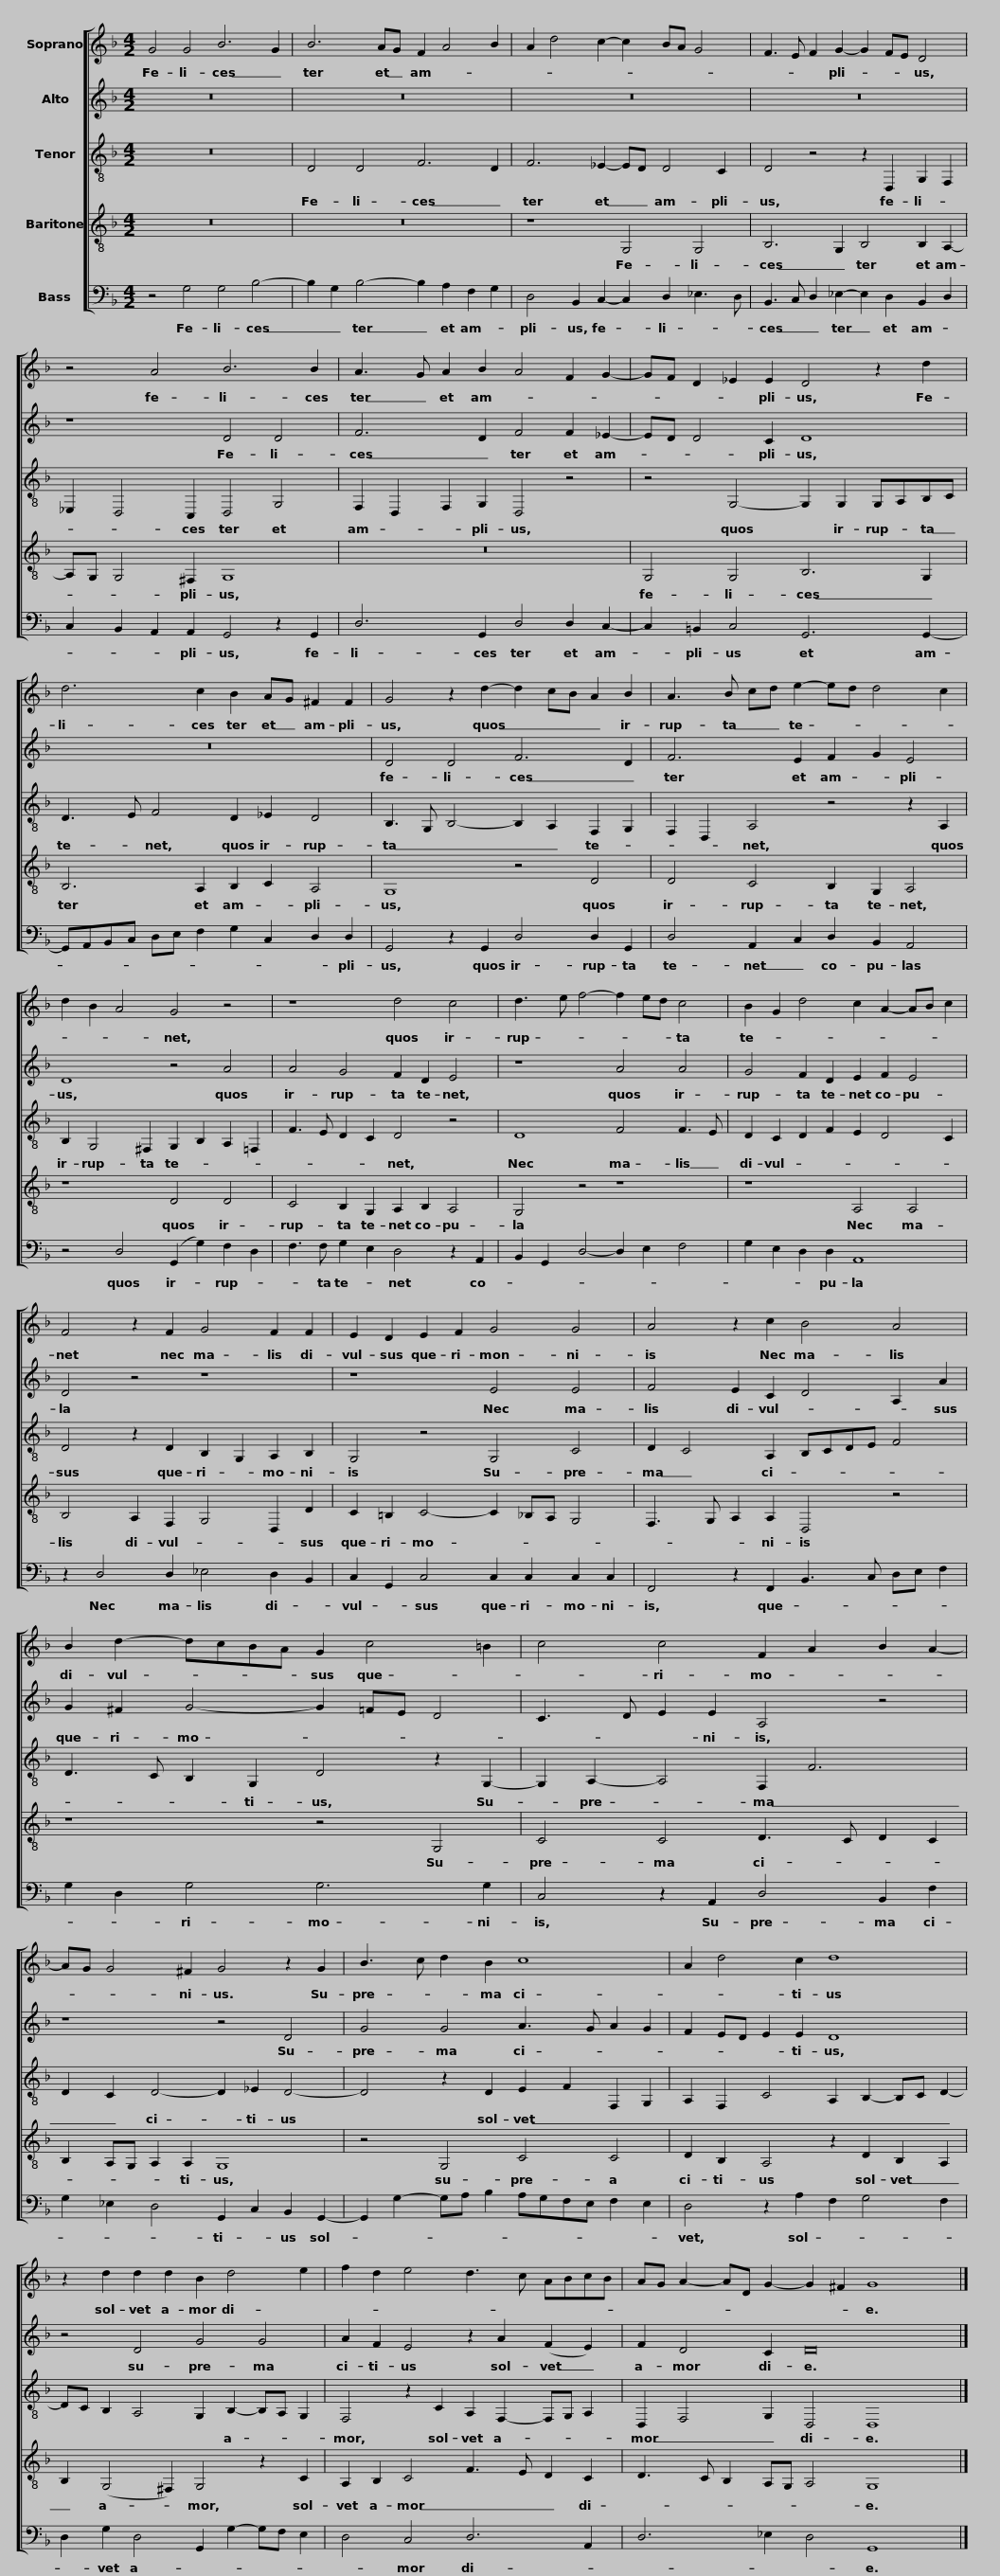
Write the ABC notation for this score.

X:1
%%score [ 1 2 3 4 5 ]
L:1/8
M:4/2
I:linebreak $
K:F
V:1 treble
V:2 treble
V:3 treble-8
V:4 treble-8
V:5 bass
V:1
 G4 G4 B6 G2 | B6 AG F2 A4 B2 | A2 d4 c2- c2 BA G4 | F3 E F2 G2- G2 FE D4 |$ z4 A4 B6 B2 | %5
 A3 G A2 B2 A4 F2 G2- | GF D2 _E2 E2 D4 z2 d2 |$ d6 c2 B2 AG ^F2 F2 | G4 z2 d2- d2 cB A2 B2 | A3 B cd e2- ed d4 c2 |$ %10
 d2 B2 A4 G4 z4 | z8 d4 c4 | d3 e f4- f2 ed c4 |$ B2 G2 d4 c2 A2- AB c2 | F4 z2 F2 G4 F2 F2 | %15
 E2 D2 E2 F2 G4 G4 |$ A4 z2 c2 B4 A4 | B2 d2- dcBA G2 c4 =B2 | c4 c4 F2 A2 B2 A2- |$ AG G4 ^F2 G4 z2 G2 | %20
 B3 c d2 B2 c8 | A2 d4 c2 d8 |$ z2 d2 d2 d2 B2 d4 e2 | f2 d2 e4 d3 c ABcB | AG A2- AD G2- G2 ^F2 G8 x4 |] %25
V:2
 z16 | z16 | z16 | z16 |$ z8 D4 D4 | %5
 F6 D2 F4 F2 _E2- | ED D4 C2 D8 |$ z16 | D4 D4 F6 D2 | F6 E2 F2 G2 E4 |$ %10
 D8 z4 A4 | A4 G4 F2 D2 E4 | z8 A4 A4 |$ G4 F2 D2 E2 F2 E4 | D4 z4 z8 | %15
 z8 E4 E4 |$ F4 E2 C2 D4 A,2 A2 | G2 ^F2 G4- G2 =FE D4 | C3 D E2 E2 A,4 z4 |$ z8 z4 D4 | %20
 G4 G4 A3 G A2 G2 | F2 ED E2 E2 D8 |$ z4 D4 G4 G4 | A2 F2 E4 z2 A2 (F2 E2) | F2 D4 C2 D16 |] %25
V:3
 z16 | D4 D4 F6 D2 | F6 _E2- ED D4 C2 | D4 z4 z2 D,2 G,2 F,2 |$ _E,2 D,4 C,2 D,4 G,4 | %5
 F,2 D,2 F,2 G,2 D,4 z4 | z4 G,4- G,2 G,2 G,A,B,C |$ D3 E F4 D2 _E2 D4 | B,3 G, B,4- B,2 A,2 F,2 G,2 | F,2 D,2 A,4 z4 z2 A,2 |$ %10
 B,2 G,4 ^F,2 G,2 B,2 A,2 =F,2 | F3 E D2 C2 D4 z4 | D8 F4 F3 E |$ D2 C2 D2 F2 E2 D4 C2 | D4 z2 D2 B,2 G,2 A,2 B,2 | %15
 G,4 z4 G,4 C4 |$ D2 C4 A,2 B,CDE F4 | D3 C B,2 G,2 D4 z2 G,2- | G,2 A,2- A,4 F,2 F6 |$ D2 C2 D4- D2 _E2 D4- | %20
 D4 z2 D2 E2 F2 F,2 G,2 | A,2 F,2 C4 A,2 B,2- B,C D2- |$ DC B,2 A,4 G,2 B,2- B,A, G,2 | F,4 z2 C2 A,2 F,2- F,G, A,2 | D,2 F,4 G,2 D,4 D,8 x4 |] %25
V:4
 z16 | z16 | z8 G,4 G,4 | B,6 G,2 B,4 B,2 A,2- |$ A,G, G,4 ^F,2 G,8 | %5
 z16 | G,4 G,4 B,6 G,2 |$ B,6 A,2 B,2 C2 A,4 | G,8 z4 D4 | D4 C4 B,2 G,2 A,4 |$ %10
 z8 D4 D4 | C4 B,2 G,2 A,2 B,2 A,4 | G,4 z4 z8 |$ z8 A,4 A,4 | B,4 A,2 F,2 G,4 D,2 D2 | %15
 C2 =B,2 C4- C2 _B,A, G,4 |$ F,3 G, A,2 A,2 D,4 z4 | z8 z4 G,4 | C4 C4 D3 C D2 C2 |$ B,2 A,G, A,2 A,2 G,8 | %20
 z4 G,4 C4 C4 | D2 B,2 A,4 z2 D2 B,2 A,2 |$ B,2 (G,4 ^F,2) G,4 z2 C2 | A,2 B,2 C4 F3 E D2 C2 | D3 C B,2 A,G, A,4 G,8 x4 |] %25
V:5
 z4 G,4 G,4 B,4- | B,2 G,2 B,4- B,2 A,2 F,2 G,2 | D,4 B,,2 C,2- C,2 D,2 _E,3 D, | B,,3 C, D,2 _E,2- E,2 D,2 B,,2 D,2 |$ C,2 B,,2 A,,2 A,,2 G,,4 z2 G,,2 | %5
 D,6 G,,2 D,4 D,2 C,2- | C,2 =B,,2 C,4 G,,6 G,,2- |$ G,,A,,B,,C, D,E, F,2 G,2 C,2 D,2 D,2 | G,,4 z2 G,,2 D,4 D,2 G,,2 | D,4 A,,2 C,2 D,2 B,,2 A,,4 |$ %10
 z4 D,4 (G,,2 G,2) F,2 D,2 | F,3 F, G,2 E,2 D,4 z2 A,,2 | B,,2 G,,2 D,4- D,2 E,2 F,4 |$ G,2 E,2 D,2 D,2 A,,8 | z2 D,4 D,2 _E,4 D,2 B,,2 | %15
 C,2 G,,2 C,4 C,2 C,2 C,2 C,2 |$ F,,4 z2 F,,2 B,,3 C, D,E, F,2 | G,2 D,2 G,4 G,6 G,2 | C,4 z2 A,,2 D,4 B,,2 F,2 |$ G,2 _E,2 D,4 G,,2 C,2 B,,2 G,,2- | %20
 G,,2 G,2- G,A, B,2 A,G,F,E, F,2 E,2 | D,4 z2 A,2 F,2 G,4 F,2 |$ D,2 G,2 D,4 G,,2 G,2- G,F, E,2 | D,4 C,4 D,6 A,,2 | D,6 _E,2 D,4 G,,8 x4 |] %25
